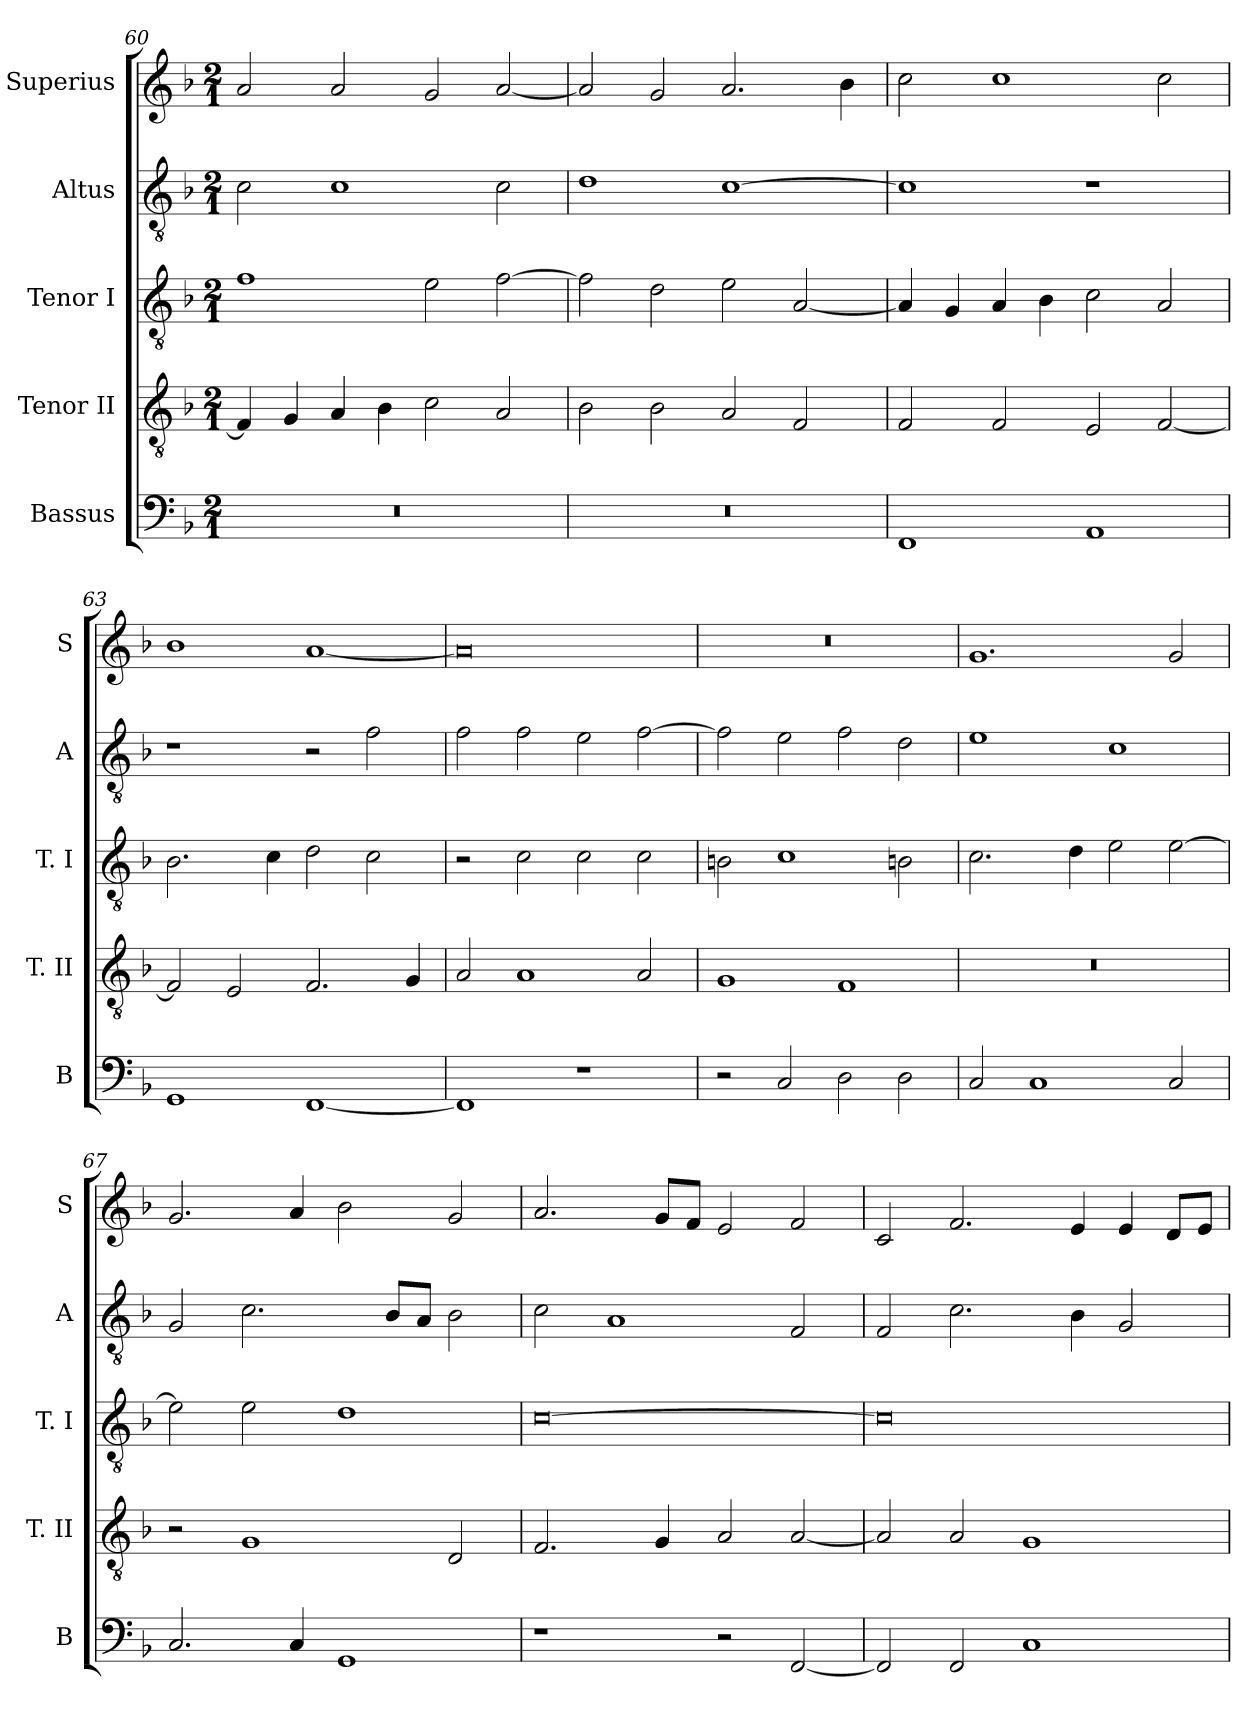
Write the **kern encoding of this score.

**kern	**kern	**kern	**kern	**kern
*part5	*part4	*part3	*part2	*part1
*staff5	*staff4	*staff3	*staff2	*staff1
*I"Bassus	*I"Tenor II	*I"Tenor I	*I"Altus	*I"Superius
*I'B	*I'T. II	*I'T. I	*I'A	*I'S
*clefF4	*clefGv2	*clefGv2	*clefGv2	*clefG2
*k[b-]	*k[b-]	*k[b-]	*k[b-]	*k[b-]
*F:	*F:	*F:	*F:	*F:
*M2/1	*M2/1	*M2/1	*M2/1	*M2/1
=60	=60	=60	=60	=60
0r	4F]	1f	2c	2a
.	4G	.	.	.
.	4A	.	1c	2a
.	4B-	.	.	.
.	2c	2e	.	2g
.	2A	[2f	2c	[2a
=61	=61	=61	=61	=61
0r	2B-	2f]	1d	2a]
.	2B-	2d	.	2g
.	2A	2e	[1c	2.a
.	2F	[2A	.	.
.	.	.	.	4b-
=62	=62	=62	=62	=62
1FF	2F	4A]	1c]	2cc
.	.	4G	.	.
.	2F	4A	.	1cc
.	.	4B-	.	.
1AA	2E	2c	1r	.
.	[2F	2A	.	2cc
=63	=63	=63	=63	=63
1GG	2F]	2.B-	1r	1b-
.	2E	.	.	.
.	.	4c	.	.
[1FF	2.F	2d	2r	[1a
.	.	2c	2f	.
.	4G	.	.	.
=64	=64	=64	=64	=64
1FF]	2A	2r	2f	0a]
.	1A	2c	2f	.
1r	.	2c	2e	.
.	2A	2c	[2f	.
=65	=65	=65	=65	=65
2r	1G	2Bn	2f]	0r
2C	.	1c	2e	.
2D	1F	.	2f	.
2D	.	2Bn	2d	.
=66	=66	=66	=66	=66
2C	0r	2.c	1e	1.g
1C	.	.	.	.
.	.	4d	.	.
.	.	2e	1c	.
2C	.	[2e	.	2g
=67	=67	=67	=67	=67
2.C	2r	2e]	2G	2.g
.	1G	2e	2.c	.
4C	.	.	.	4a
1GG	.	1d	.	2b-
.	.	.	8B-L	.
.	.	.	8AJ	.
.	2D	.	2B-	2g
=68	=68	=68	=68	=68
1r	2.F	[0c	2c	2.a
.	.	.	1A	.
.	4G	.	.	8gL
.	.	.	.	8fJ
2r	2A	.	.	2e
[2FF	[2A	.	2F	2f
=69	=69	=69	=69	=69
2FF]	2A]	0c]	2F	2c
2FF	2A	.	2.c	2.f
1C	1G	.	.	.
.	.	.	4B-	4e
.	.	.	2G	4e
.	.	.	.	8dL
.	.	.	.	8eJ
=	=	=	=	=
*-	*-	*-	*-	*-
